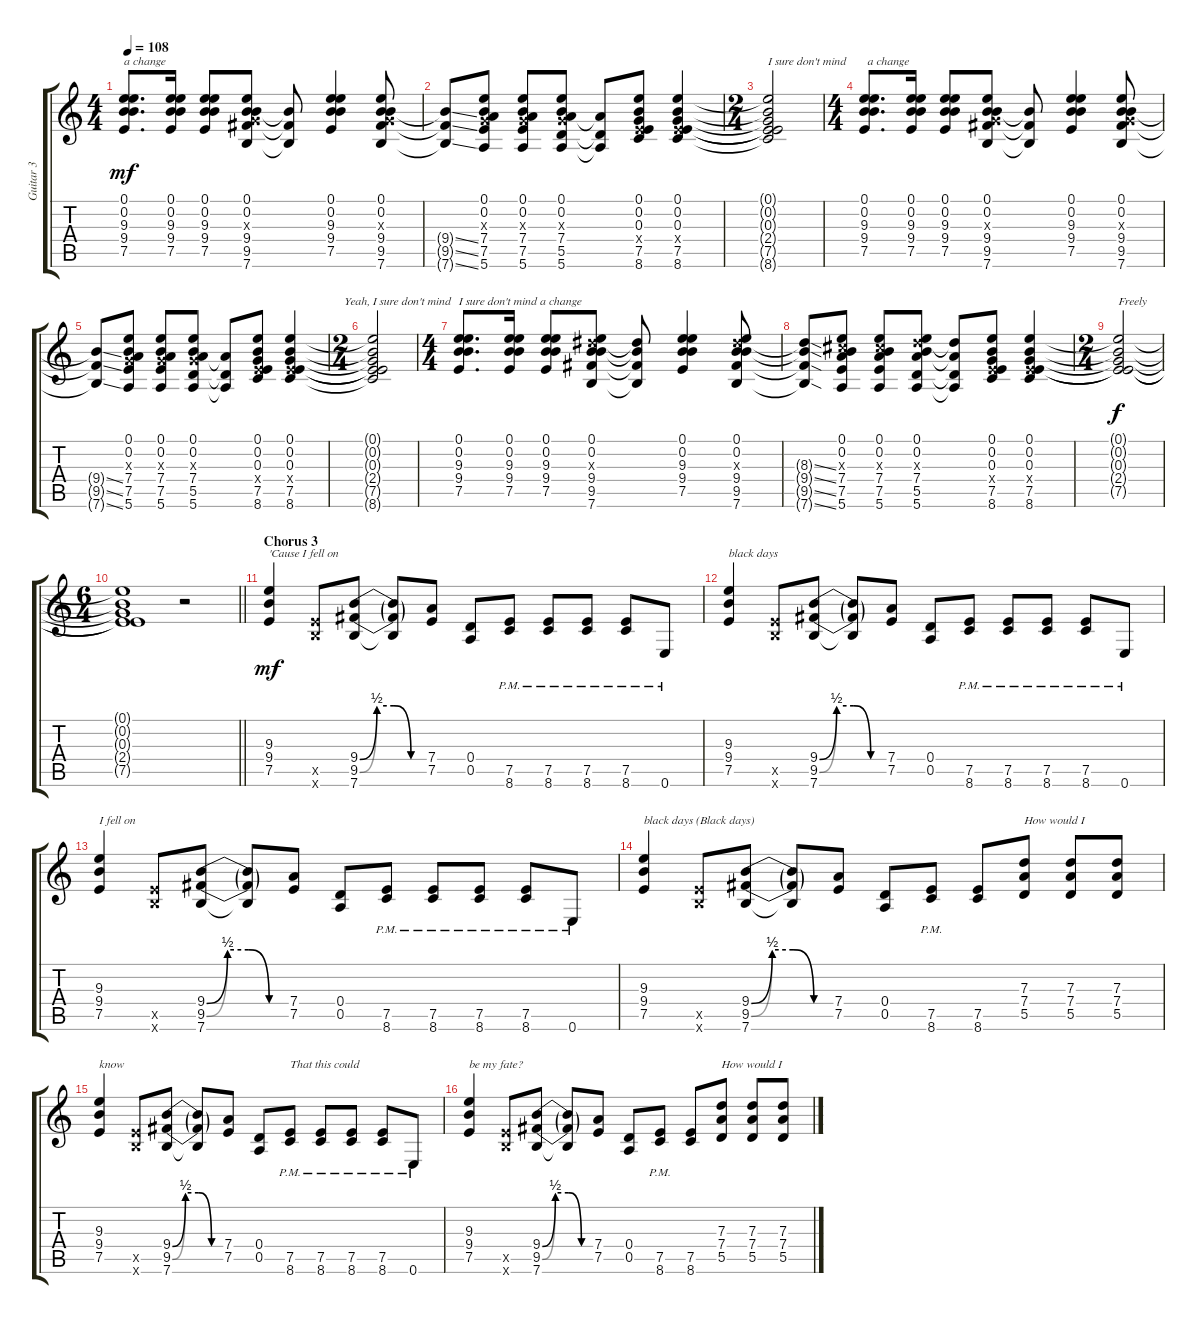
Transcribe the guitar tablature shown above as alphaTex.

\track ("Guitar 3" "Guitar 3") {instrument overdrivenguitar}
\staff {score tabs}
\tuning (E4 B3 G3 D3 A2 E2) {hide}
\ts (4 4)
\tempo 108
\clef g2
\ks c
(0.1 0.2 9.3 9.4 7.5).8{d txt "a change" dy mf} (0.1 0.2 9.3 9.4 7.5).16 (0.1 0.2 9.3 9.4 7.5).8 (0.1 0.2 0.3{x} 9.4 9.5 7.6).8 (9.4{t} 9.5{t} 7.6{t}).8 (0.1 0.2 9.3 9.4 7.5).4 (0.1 0.2 0.3{x} 9.4 9.5 7.6).8 |
(9.4{ss t} 9.5{ss t} 7.6{ss t}).8 (0.1 0.2 0.3{x} 7.4 7.5 5.6).8 (0.1 0.2 0.3{x} 7.4 7.5 5.6).8 (0.1 0.2 0.3{x} 7.4 5.5 5.6).8 (7.4{t} 5.5{t} 5.6{t}).8 (0.1 0.2 0.3 2.4{x} 7.5 8.6).8 (0.1 0.2 0.3 2.4{x} 7.5 8.6).4 |
\ts (2 4)
(0.1{t} 0.2{t} 0.3{t} 2.4{t} 7.5{t} 8.6{t}).2{txt "I sure don't mind"} |
\ts (4 4)
(0.1 0.2 9.3 9.4 7.5).8{d txt " a change"} (0.1 0.2 9.3 9.4 7.5).16 (0.1 0.2 9.3 9.4 7.5).8 (0.1 0.2 0.3{x} 9.4 9.5 7.6).8 (9.4{t} 9.5{t} 7.6{t}).8 (0.1 0.2 9.3 9.4 7.5).4 (0.1 0.2 0.3{x} 9.4 9.5 7.6).8 |
(9.4{ss t} 9.5{ss t} 7.6{ss t}).8 (0.1 0.2 0.3{x} 7.4 7.5 5.6).8 (0.1 0.2 0.3{x} 7.4 7.5 5.6).8 (0.1 0.2 0.3{x} 7.4 5.5 5.6).8 (7.4{t} 5.5{t} 5.6{t}).8 (0.1 0.2 0.3 2.4{x} 7.5 8.6).8 (0.1 0.2 0.3 2.4{x} 7.5 8.6).4{txt "                  Yeah, "} |
\ts (2 4)
(0.1{t} 0.2{t} 0.3{t} 2.4{t} 7.5{t} 8.6{t}).2{txt "I sure don't mind "} |
\ts (4 4)
(0.1 0.2 9.3 9.4 7.5).8{d txt "I sure don't mind a change"} (0.1 0.2 9.3 9.4 7.5).16 (0.1 0.2 9.3 9.4 7.5).8 (0.1 0.2 8.3{x} 9.4 9.5 7.6).8 (8.3{t} 9.4{t} 9.5{t} 7.6{t}).8 (0.1 0.2 9.3 9.4 7.5).4 (0.1 0.2 8.3{x} 9.4 9.5 7.6).8 |
(8.3{ss t} 9.4{ss t} 9.5{ss t} 7.6{ss t}).8 (0.1 0.2 6.3{x} 7.4 7.5 5.6).8 (0.1 0.2 6.3{x} 7.4 7.5 5.6).8 (0.1 0.2 7.3{x} 7.4 5.5 5.6).8 (7.3{t} 7.4{t} 5.5{t} 5.6{t}).8 (0.1 0.2 0.3 2.4{x} 7.5 8.6).8 (0.1 0.2 0.3 2.4{x} 7.5 8.6).4 |
\ts (2 4)
(0.1{t} 0.2{t} 0.3{t} 2.4{t} 7.5{t}).2{txt "Freely" dy f} |
\ts (6 4)
\barLineRight lightlight
(0.1{t} 0.2{t} 0.3{t} 2.4{t} 7.5{t}).1 r.2 |
\section ("" "Chorus 3")
(9.3 9.4 7.5).4{txt "'Cause I fell on " dy mf balance 8} (7.5{x} 7.6{x}).8 (9.4{be (custom 0 0 15 2 30 2 45 0 60 0)} 9.5{be (custom 0 0 15 2 30 2 45 0 60 0)} 7.6).8 (9.4{t} 9.5{t} 7.6{t}).8 (7.4 7.5).8 (0.4 0.5).8 (7.5{pm} 8.6{pm}).8 (7.5{pm} 8.6{pm}).8 (7.5{pm} 8.6{pm}).8 (7.5{pm} 8.6{pm}).8 0.6{pm}.8 |
(9.3 9.4 7.5).4{txt "black days "} (7.5{x} 7.6{x}).8 (9.4{be (custom 0 0 15 2 30 2 45 0 60 0)} 9.5{be (custom 0 0 15 2 30 2 45 0 60 0)} 7.6).8 (9.4{t} 9.5{t} 7.6{t}).8 (7.4 7.5).8 (0.4 0.5).8 (7.5{pm} 8.6{pm}).8 (7.5{pm} 8.6{pm}).8 (7.5{pm} 8.6{pm}).8 (7.5{pm} 8.6{pm}).8 0.6{pm}.8 |
(9.3 9.4 7.5).4{txt "I fell on "} (7.5{x} 7.6{x}).8 (9.4{be (custom 0 0 15 2 30 2 45 0 60 0)} 9.5{be (custom 0 0 15 2 30 2 45 0 60 0)} 7.6).8 (9.4{t} 9.5{t} 7.6{t}).8 (7.4 7.5).8 (0.4 0.5).8 (7.5{pm} 8.6{pm}).8 (7.5{pm} 8.6{pm}).8 (7.5{pm} 8.6{pm}).8 (7.5{pm} 8.6{pm}).8 0.6{pm}.8 |
(9.3 9.4 7.5).4{txt "black days (Black days) "} (7.5{x} 7.6{x}).8 (9.4{be (custom 0 0 15 2 30 2 45 0 60 0)} 9.5{be (custom 0 0 15 2 30 2 45 0 60 0)} 7.6).8 (9.4{t} 9.5{t} 7.6{t}).8 (7.4 7.5).8 (0.4 0.5).8 (7.5{pm} 8.6{pm}).8 (7.5 8.6).8 (7.3 7.4 5.5).8{txt "How would I"} (7.3 7.4 5.5).8 (7.3 7.4 5.5).8 |
(9.3 9.4 7.5).4{txt "know "} (7.5{x} 7.6{x}).8 (9.4{be (custom 0 0 15 2 30 2 45 0 60 0)} 9.5{be (custom 0 0 15 2 30 2 45 0 60 0)} 7.6).8 (9.4{t} 9.5{t} 7.6{t}).8 (7.4 7.5).8 (0.4 0.5).8 (7.5{pm} 8.6{pm}).8{txt "That this could "} (7.5{pm} 8.6{pm}).8 (7.5{pm} 8.6{pm}).8 (7.5{pm} 8.6{pm}).8 0.6{pm}.8 |
(9.3 9.4 7.5).4{txt "be my fate?"} (7.5{x} 7.6{x}).8 (9.4{be (custom 0 0 15 2 30 2 45 0 60 0)} 9.5{be (custom 0 0 15 2 30 2 45 0 60 0)} 7.6).8 (9.4{t} 9.5{t} 7.6{t}).8 (7.4 7.5).8 (0.4 0.5).8 (7.5{pm} 8.6{pm}).8 (7.5 8.6).8 (7.3 7.4 5.5).8{txt "How would I  "} (7.3 7.4 5.5).8 (7.3 7.4 5.5).8
